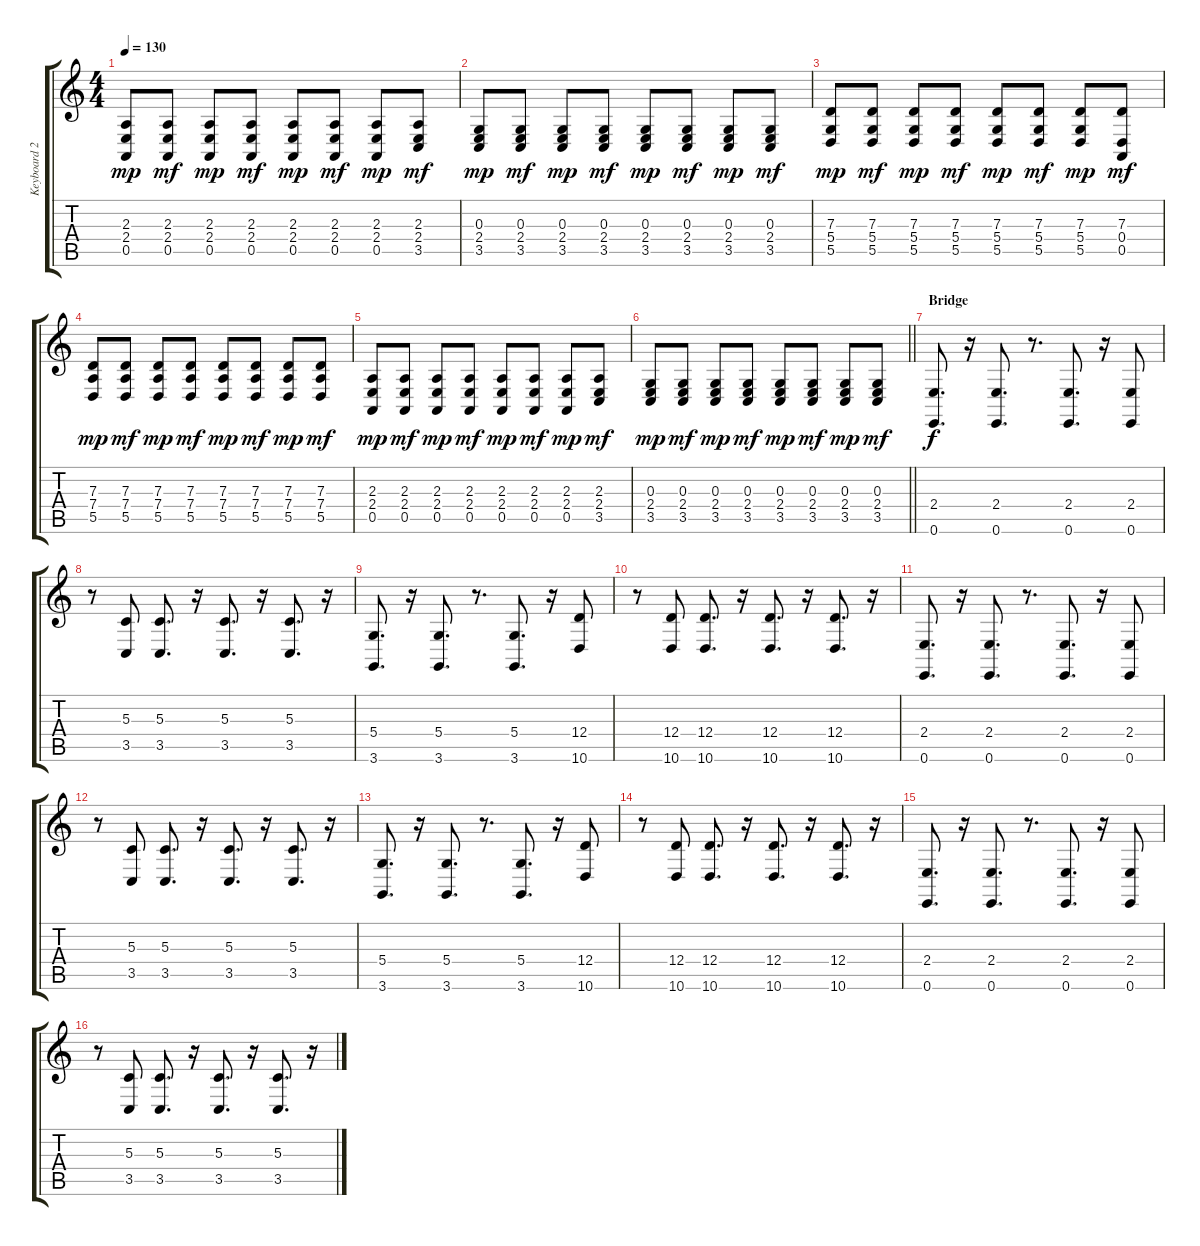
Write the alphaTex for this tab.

\track ("Keyboard 2" "Keyboard 2") {instrument lead1square}
\staff {score tabs}
\tuning (E4 B3 G3 D3 A2 E2) {hide}
\ts (4 4)
\tempo 130
\clef g2
\ks c
(2.3 2.4 0.5).8{dy mp} (2.3 2.4 0.5).8{dy mf} (2.3 2.4 0.5).8{dy mp} (2.3 2.4 0.5).8{dy mf} (2.3 2.4 0.5).8{dy mp} (2.3 2.4 0.5).8{dy mf} (2.3 2.4 0.5).8{dy mp} (2.3 2.4 3.5).8{dy mf} |
(0.3 2.4 3.5).8{dy mp} (0.3 2.4 3.5).8{dy mf} (0.3 2.4 3.5).8{dy mp} (0.3 2.4 3.5).8{dy mf} (0.3 2.4 3.5).8{dy mp} (0.3 2.4 3.5).8{dy mf} (0.3 2.4 3.5).8{dy mp} (0.3 2.4 3.5).8{dy mf} |
(7.3 5.4 5.5).8{dy mp} (7.3 5.4 5.5).8{dy mf} (7.3 5.4 5.5).8{dy mp} (7.3 5.4 5.5).8{dy mf} (7.3 5.4 5.5).8{dy mp} (7.3 5.4 5.5).8{dy mf} (7.3 5.4 5.5).8{dy mp} (7.3 0.4 0.5).8{dy mf} |
(7.3 7.4 5.5).8{dy mp} (7.3 7.4 5.5).8{dy mf} (7.3 7.4 5.5).8{dy mp} (7.3 7.4 5.5).8{dy mf} (7.3 7.4 5.5).8{dy mp} (7.3 7.4 5.5).8{dy mf} (7.3 7.4 5.5).8{dy mp} (7.3 7.4 5.5).8{dy mf} |
(2.3 2.4 0.5).8{dy mp} (2.3 2.4 0.5).8{dy mf} (2.3 2.4 0.5).8{dy mp} (2.3 2.4 0.5).8{dy mf} (2.3 2.4 0.5).8{dy mp} (2.3 2.4 0.5).8{dy mf} (2.3 2.4 0.5).8{dy mp} (2.3 2.4 3.5).8{dy mf} |
\barLineRight lightlight
(0.3 2.4 3.5).8{dy mp} (0.3 2.4 3.5).8{dy mf} (0.3 2.4 3.5).8{dy mp} (0.3 2.4 3.5).8{dy mf} (0.3 2.4 3.5).8{dy mp} (0.3 2.4 3.5).8{dy mf} (0.3 2.4 3.5).8{dy mp} (0.3 2.4 3.5).8{dy mf} |
\section ("" "Bridge")
(2.4 0.6).8{d dy f volume 11 instrument lead2sawtooth} r.16 (2.4 0.6).8{d} r.8{d} (2.4 0.6).8{d} r.16 (2.4 0.6).8 |
r.8 (5.3 3.5).8 (5.3 3.5).8{d} r.16 (5.3 3.5).8{d} r.16 (5.3 3.5).8{d} r.16 |
(5.4 3.6).8{d} r.16 (5.4 3.6).8{d} r.8{d} (5.4 3.6).8{d} r.16 (12.4 10.6).8 |
r.8 (12.4 10.6).8 (12.4 10.6).8{d} r.16 (12.4 10.6).8{d} r.16 (12.4 10.6).8{d} r.16 |
(2.4 0.6).8{d} r.16 (2.4 0.6).8{d} r.8{d} (2.4 0.6).8{d} r.16 (2.4 0.6).8 |
r.8 (5.3 3.5).8 (5.3 3.5).8{d} r.16 (5.3 3.5).8{d} r.16 (5.3 3.5).8{d} r.16 |
(5.4 3.6).8{d} r.16 (5.4 3.6).8{d} r.8{d} (5.4 3.6).8{d} r.16 (12.4 10.6).8 |
r.8 (12.4 10.6).8 (12.4 10.6).8{d} r.16 (12.4 10.6).8{d} r.16 (12.4 10.6).8{d} r.16 |
(2.4 0.6).8{d volume 11 instrument lead2sawtooth} r.16 (2.4 0.6).8{d} r.8{d} (2.4 0.6).8{d} r.16 (2.4 0.6).8 |
r.8 (5.3 3.5).8 (5.3 3.5).8{d} r.16 (5.3 3.5).8{d} r.16 (5.3 3.5).8{d} r.16
